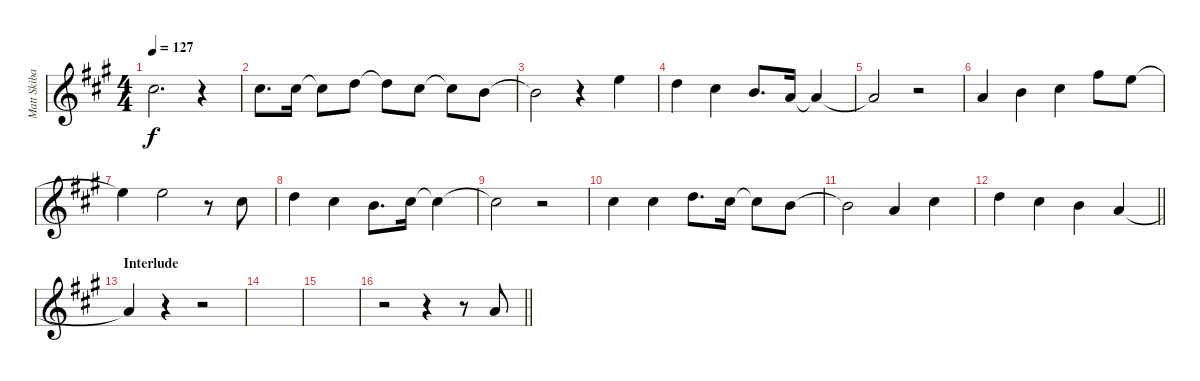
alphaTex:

\track ("Matt Skiba - Vocals" "Matt Skiba") {instrument distortionguitar}
\staff {score}
\tuning (E4 B3 G3 D3 A2 E2) {hide}
\ts (4 4)
\tempo 127
\clef g2
\ks a
2.2{t}.2{d dy f} r.4 |
2.2.8{d} 2.2.16 2.2{t}.8 3.2.8 3.2{t}.8 2.2.8 2.2{t}.8 0.2.8 |
0.2{t}.2 r.4 0.1.4 |
3.2.4 2.2.4 0.2.8{d} 2.3.16 2.3{t}.4 |
2.3{t}.2 r.2 |
2.3.4 4.3.4 2.2.4 7.2.8 0.1.8 |
0.1{t}.4 0.1.2 r.8 2.2.8 |
3.2.4 2.2.4 0.2.8{d} 2.2.16 2.2{t}.4 |
2.2{t}.2 r.2 |
2.2.4 2.2.4 3.2.8{d} 2.2.16 2.2{t}.8 0.2.8 |
0.2{t}.2 2.3.4 2.2.4 |
\barLineRight lightlight
3.2.4 2.2.4 0.2.4 2.3.4 |
\section ("" "Interlude")
2.3{t}.4 r.4 r.2 |
|
|
\barLineRight lightlight
r.2 r.4 r.8 2.3.8
